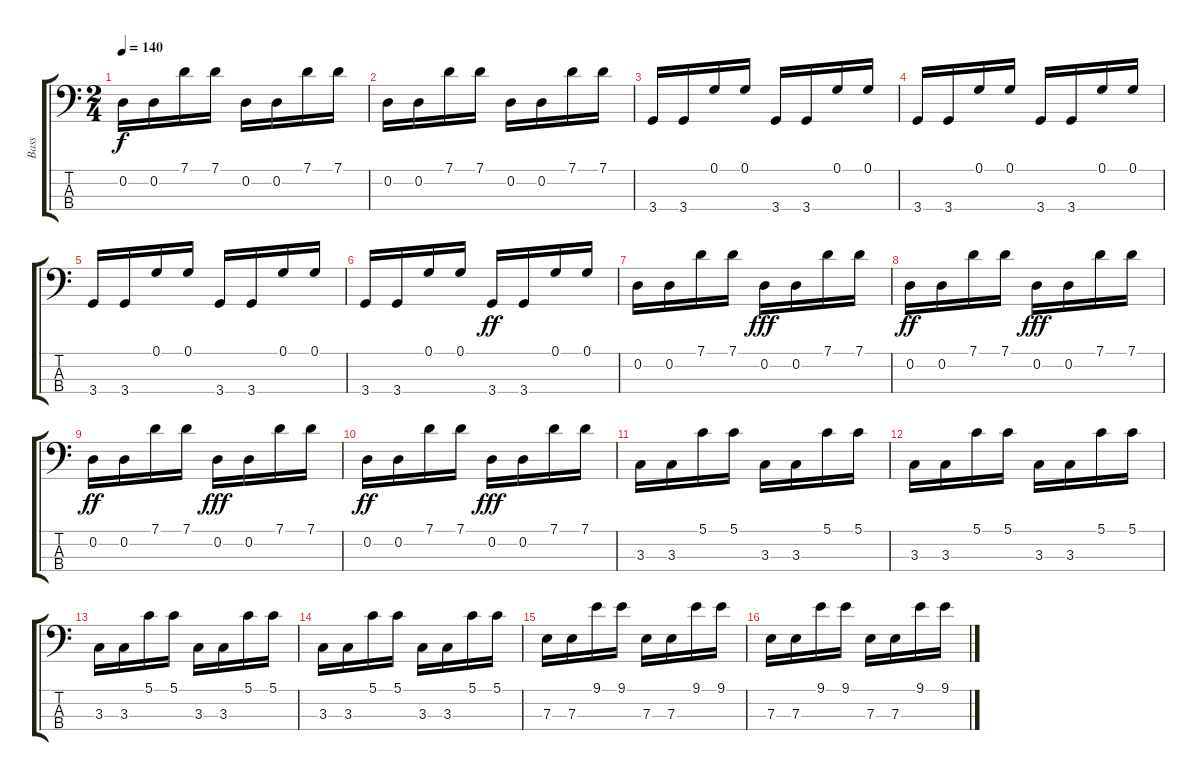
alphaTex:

\track ("Bass" "Bass") {instrument electricbassfinger}
\staff {score tabs}
\tuning (G2 D2 A1 E1) {hide}
\ts (2 4)
\tempo 140
\clef f4
\ks c
0.2.16{dy f} 0.2.16 7.1.16 7.1.16 0.2.16 0.2.16 7.1.16 7.1.16 |
0.2.16 0.2.16 7.1.16 7.1.16 0.2.16 0.2.16 7.1.16 7.1.16 |
3.4.16 3.4.16 0.1.16 0.1.16 3.4.16 3.4.16 0.1.16 0.1.16 |
3.4.16 3.4.16 0.1.16 0.1.16 3.4.16 3.4.16 0.1.16 0.1.16 |
3.4.16 3.4.16 0.1.16 0.1.16 3.4.16 3.4.16 0.1.16 0.1.16 |
3.4.16 3.4.16 0.1.16 0.1.16 3.4.16{dy ff} 3.4.16 0.1.16 0.1.16 |
0.2.16 0.2.16 7.1.16 7.1.16 0.2.16{dy fff} 0.2.16 7.1.16 7.1.16 |
0.2.16{dy ff} 0.2.16 7.1.16 7.1.16 0.2.16{dy fff} 0.2.16 7.1.16 7.1.16 |
0.2.16{dy ff} 0.2.16 7.1.16 7.1.16 0.2.16{dy fff} 0.2.16 7.1.16 7.1.16 |
0.2.16{dy ff} 0.2.16 7.1.16 7.1.16 0.2.16{dy fff} 0.2.16 7.1.16 7.1.16 |
3.3.16 3.3.16 5.1.16 5.1.16 3.3.16 3.3.16 5.1.16 5.1.16 |
3.3.16 3.3.16 5.1.16 5.1.16 3.3.16 3.3.16 5.1.16 5.1.16 |
3.3.16 3.3.16 5.1.16 5.1.16 3.3.16 3.3.16 5.1.16 5.1.16 |
3.3.16 3.3.16 5.1.16 5.1.16 3.3.16 3.3.16 5.1.16 5.1.16 |
7.3.16 7.3.16 9.1.16 9.1.16 7.3.16 7.3.16 9.1.16 9.1.16 |
7.3.16 7.3.16 9.1.16 9.1.16 7.3.16 7.3.16 9.1.16 9.1.16
